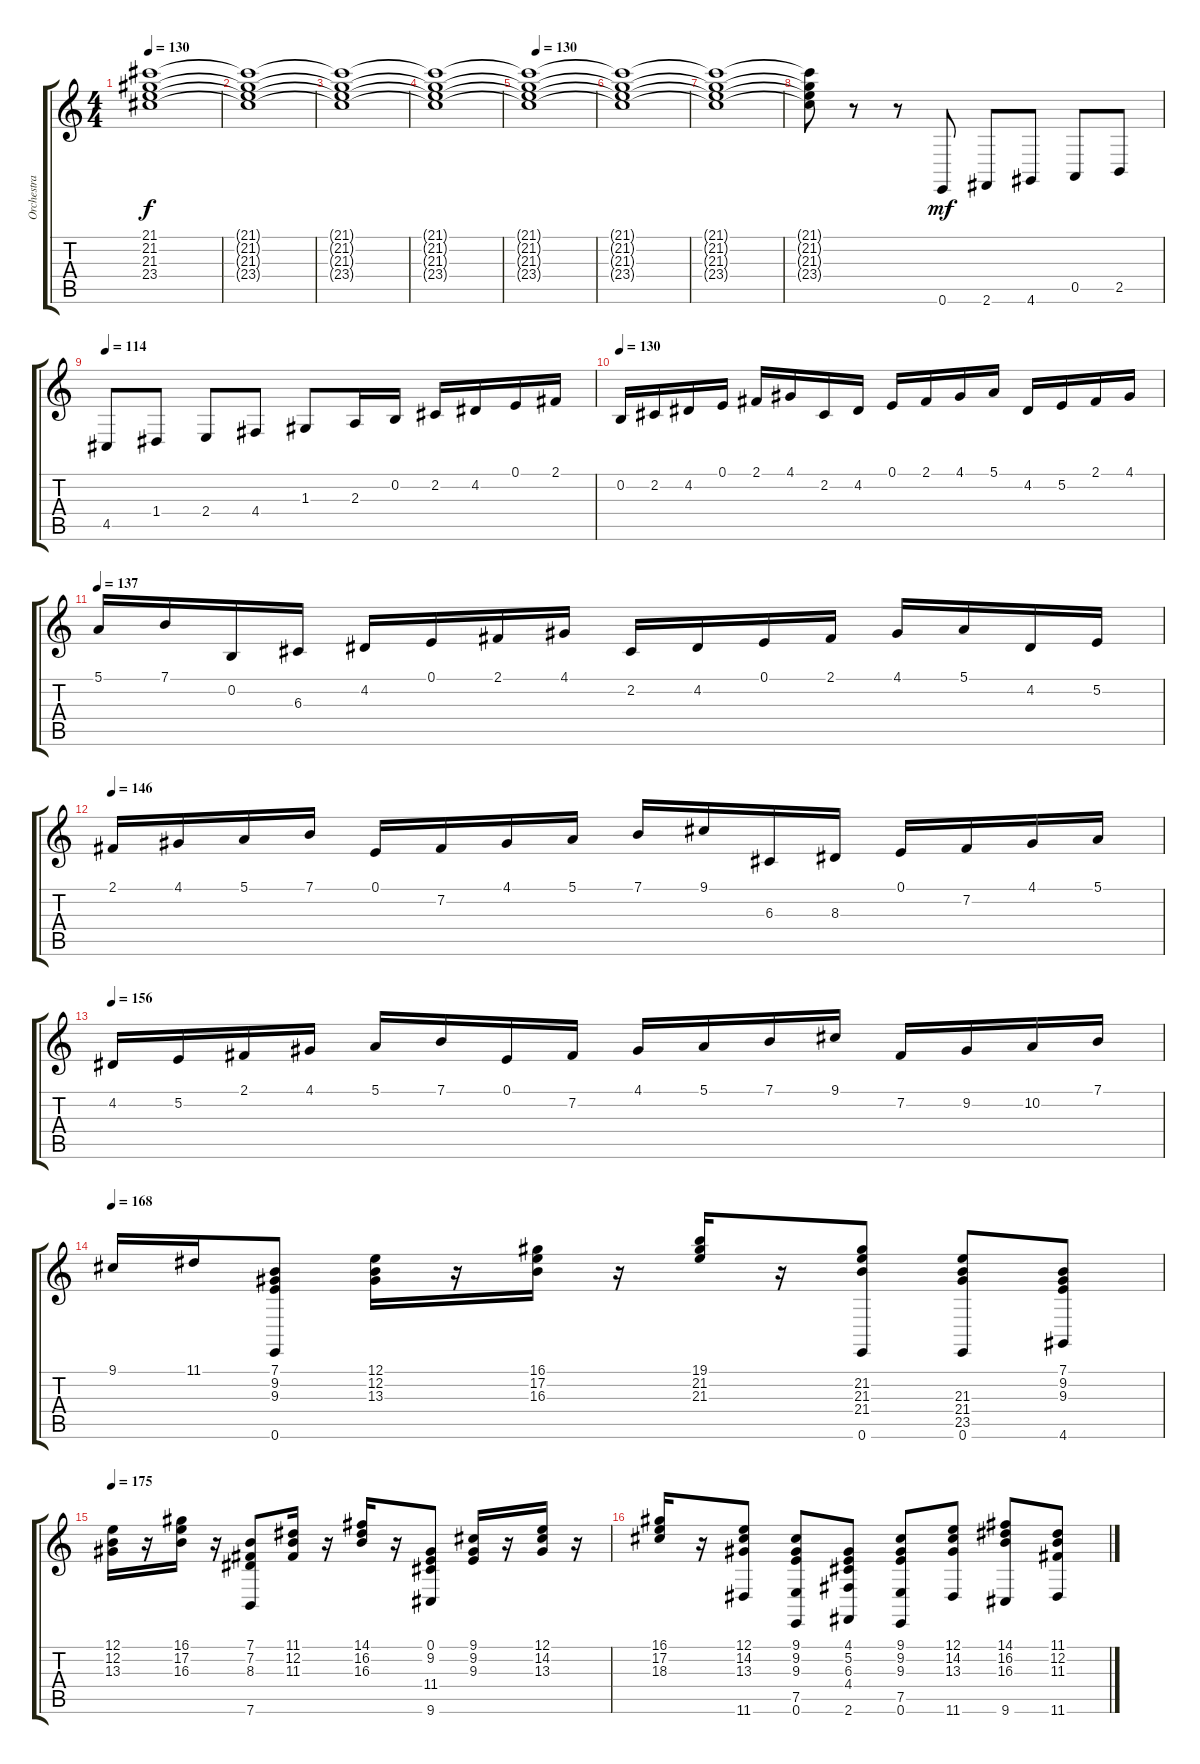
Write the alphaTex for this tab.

\track ("Orchestra" "Orchestra") {instrument stringensemble1}
\staff {score tabs}
\tuning (E4 B3 G3 D3 A2 E2) {hide}
\ts (4 4)
\tempo 130
\clef g2
\ks c
(21.1{t} 21.2{t} 21.3{t} 23.4{t}).1{dy f} |
(21.1{t} 21.2{t} 21.3{t} 23.4{t}).1 |
(21.1{t} 21.2{t} 21.3{t} 23.4{t}).1 |
(21.1{t} 21.2{t} 21.3{t} 23.4{t}).1 |
\tempo (130 0.125)
(21.1{t} 21.2{t} 21.3{t} 23.4{t}).1 |
(21.1{t} 21.2{t} 21.3{t} 23.4{t}).1 |
(21.1{t} 21.2{t} 21.3{t} 23.4{t}).1 |
(21.1{t} 21.2{t} 21.3{t} 23.4{t}).8 r.8 r.8 0.6.8{dy mf} 2.6.8 4.6.8 0.5.8 2.5.8 |
\tempo 114
4.5.8 1.4.8 2.4.8 4.4.8 1.3.8 2.3.16 0.2.16 2.2.16 4.2.16 0.1.16 2.1.16 |
\tempo 130
0.2.16 2.2.16 4.2.16 0.1.16 2.1.16 4.1.16 2.2.16 4.2.16 0.1.16 2.1.16 4.1.16 5.1.16 4.2.16 5.2.16 2.1.16 4.1.16 |
\tempo 137
5.1.16 7.1.16 0.2.16 6.3.16 4.2.16 0.1.16 2.1.16 4.1.16 2.2.16 4.2.16 0.1.16 2.1.16 4.1.16 5.1.16 4.2.16 5.2.16 |
\tempo 146
2.1.16 4.1.16 5.1.16 7.1.16 0.1.16 7.2.16 4.1.16 5.1.16 7.1.16 9.1.16 6.3.16 8.3.16 0.1.16 7.2.16 4.1.16 5.1.16 |
\tempo 156
4.2.16 5.2.16 2.1.16 4.1.16 5.1.16 7.1.16 0.1.16 7.2.16 4.1.16 5.1.16 7.1.16 9.1.16 7.2.16 9.2.16 10.2.16 7.1.16 |
\tempo 168
9.1.16 11.1.16 (7.1 9.2 9.3 0.6).8 (12.1 12.2 13.3).16 r.16 (16.1 17.2 16.3).16 r.16 (19.1 21.2 21.3).16 r.16 (21.2 21.3 21.4 0.6).8 (21.3 21.4 23.5 0.6).8 (7.1 9.2 9.3 4.6).8 |
\tempo 175
(12.1 12.2 13.3).16 r.16 (16.1 17.2 16.3).16 r.16 (7.1 7.2 8.3 7.6).8 (11.1 12.2 11.3).16 r.16 (14.1 16.2 16.3).16 r.16 (0.1 9.2 11.4 9.6).8 (9.1 9.2 9.3).16 r.16 (12.1 14.2 13.3).16 r.16 |
(16.1 17.2 18.3).16 r.16 (12.1 14.2 13.3 11.6).8 (9.1 9.2 9.3 7.5 0.6).8 (4.1 5.2 6.3 4.4 2.6).8 (9.1 9.2 9.3 7.5 0.6).8 (12.1 14.2 13.3 11.6).8 (14.1 16.2 16.3 9.6).8 (11.1 12.2 11.3 11.6).8
